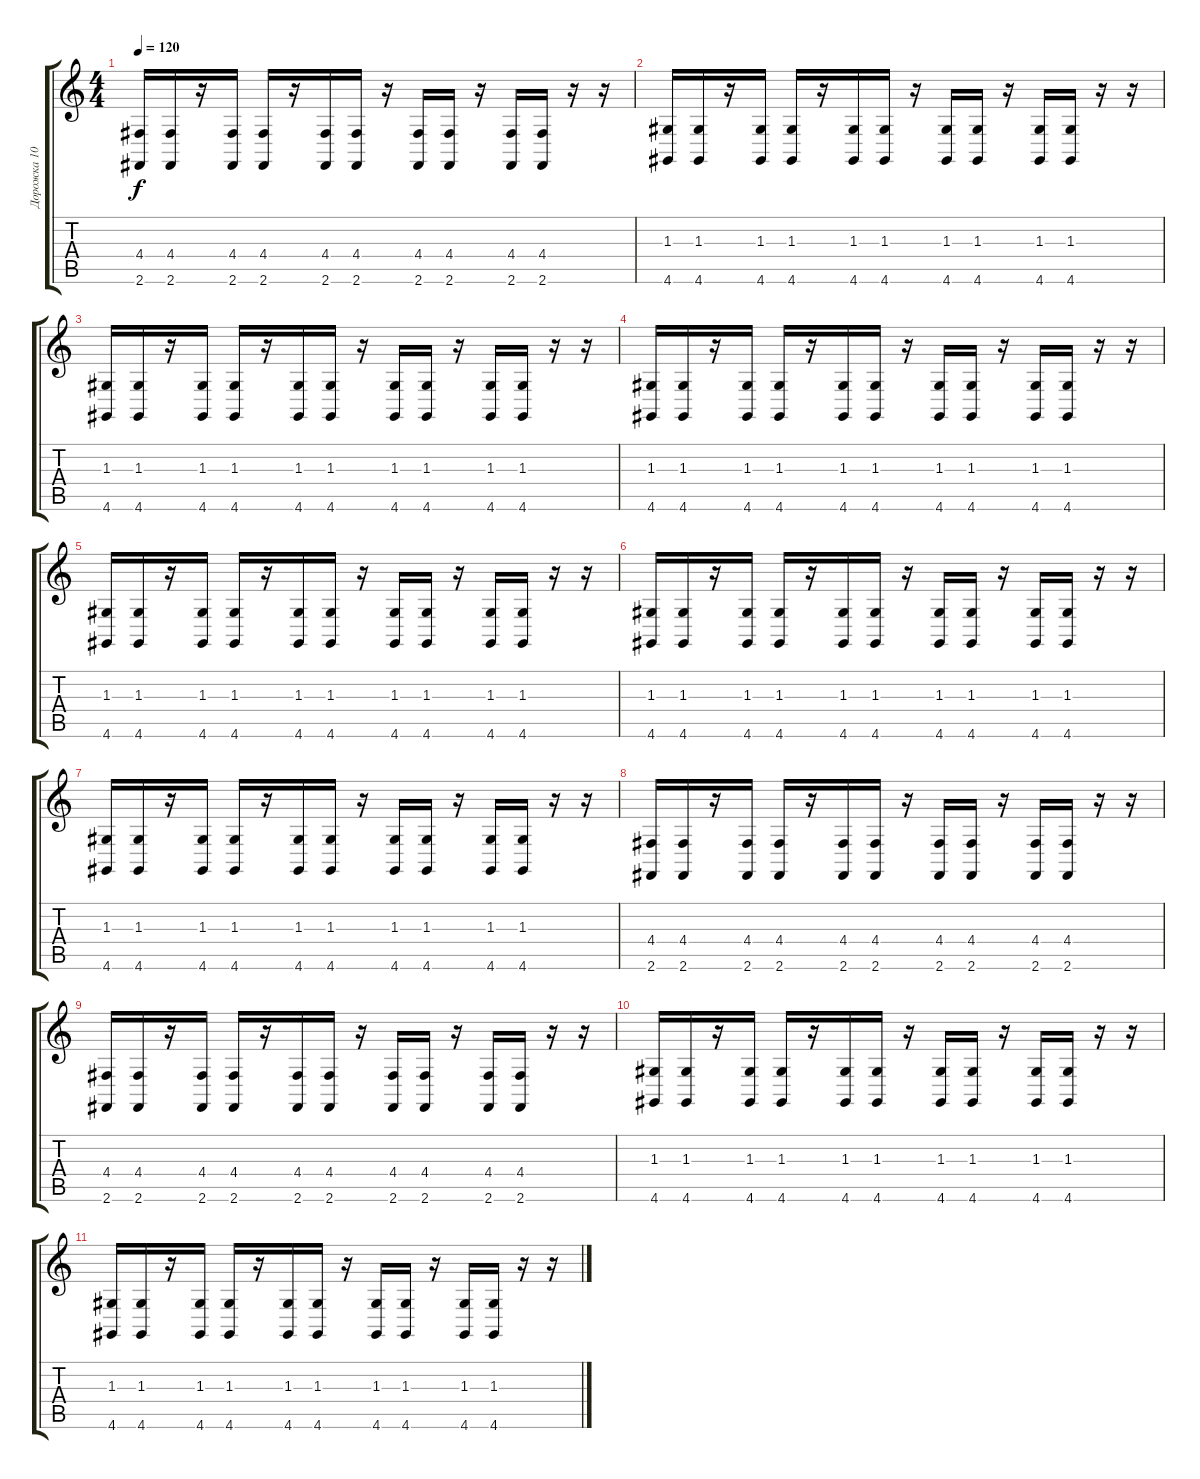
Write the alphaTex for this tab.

\track ("Дорожка 10" "Дорожка 10") {instrument lead2sawtooth}
\staff {score tabs}
\tuning (E4 B3 G3 D3 A2 E2) {hide}
\ts (4 4)
\tempo 120
\clef g2
\ks c
(4.4 2.6).16{dy f} (4.4 2.6).16 r.16 (4.4 2.6).16 (4.4 2.6).16 r.16 (4.4 2.6).16 (4.4 2.6).16 r.16 (4.4 2.6).16 (4.4 2.6).16 r.16 (4.4 2.6).16 (4.4 2.6).16 r.16 r.16 |
(1.3 4.6).16 (1.3 4.6).16 r.16 (1.3 4.6).16 (1.3 4.6).16 r.16 (1.3 4.6).16 (1.3 4.6).16 r.16 (1.3 4.6).16 (1.3 4.6).16 r.16 (1.3 4.6).16 (1.3 4.6).16 r.16 r.16 |
(1.3 4.6).16 (1.3 4.6).16 r.16 (1.3 4.6).16 (1.3 4.6).16 r.16 (1.3 4.6).16 (1.3 4.6).16 r.16 (1.3 4.6).16 (1.3 4.6).16 r.16 (1.3 4.6).16 (1.3 4.6).16 r.16 r.16 |
(1.3 4.6).16 (1.3 4.6).16 r.16 (1.3 4.6).16 (1.3 4.6).16 r.16 (1.3 4.6).16 (1.3 4.6).16 r.16 (1.3 4.6).16 (1.3 4.6).16 r.16 (1.3 4.6).16 (1.3 4.6).16 r.16 r.16 |
(1.3 4.6).16 (1.3 4.6).16 r.16 (1.3 4.6).16 (1.3 4.6).16 r.16 (1.3 4.6).16 (1.3 4.6).16 r.16 (1.3 4.6).16 (1.3 4.6).16 r.16 (1.3 4.6).16 (1.3 4.6).16 r.16 r.16 |
(1.3 4.6).16 (1.3 4.6).16 r.16 (1.3 4.6).16 (1.3 4.6).16 r.16 (1.3 4.6).16 (1.3 4.6).16 r.16 (1.3 4.6).16 (1.3 4.6).16 r.16 (1.3 4.6).16 (1.3 4.6).16 r.16 r.16 |
(1.3 4.6).16 (1.3 4.6).16 r.16 (1.3 4.6).16 (1.3 4.6).16 r.16 (1.3 4.6).16 (1.3 4.6).16 r.16 (1.3 4.6).16 (1.3 4.6).16 r.16 (1.3 4.6).16 (1.3 4.6).16 r.16 r.16 |
(4.4 2.6).16 (4.4 2.6).16 r.16 (4.4 2.6).16 (4.4 2.6).16 r.16 (4.4 2.6).16 (4.4 2.6).16 r.16 (4.4 2.6).16 (4.4 2.6).16 r.16 (4.4 2.6).16 (4.4 2.6).16 r.16 r.16 |
(4.4 2.6).16 (4.4 2.6).16 r.16 (4.4 2.6).16 (4.4 2.6).16 r.16 (4.4 2.6).16 (4.4 2.6).16 r.16 (4.4 2.6).16 (4.4 2.6).16 r.16 (4.4 2.6).16 (4.4 2.6).16 r.16 r.16 |
(1.3 4.6).16 (1.3 4.6).16 r.16 (1.3 4.6).16 (1.3 4.6).16 r.16 (1.3 4.6).16 (1.3 4.6).16 r.16 (1.3 4.6).16 (1.3 4.6).16 r.16 (1.3 4.6).16 (1.3 4.6).16 r.16 r.16 |
(1.3 4.6).16 (1.3 4.6).16 r.16 (1.3 4.6).16 (1.3 4.6).16 r.16 (1.3 4.6).16 (1.3 4.6).16 r.16 (1.3 4.6).16 (1.3 4.6).16 r.16 (1.3 4.6).16 (1.3 4.6).16 r.16 r.16
